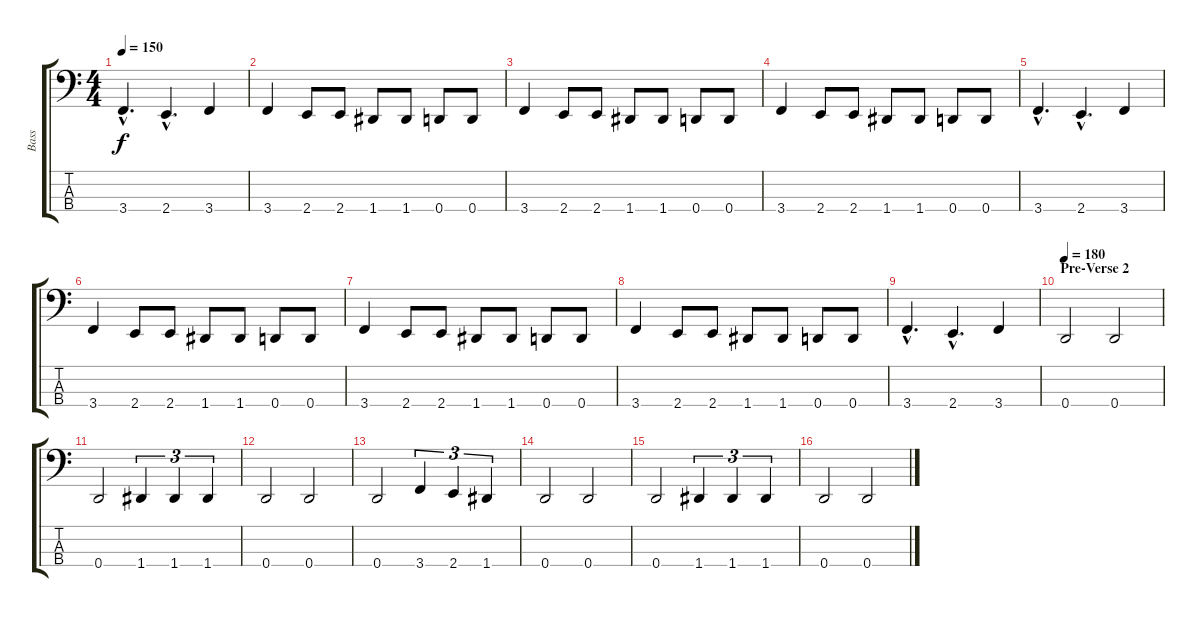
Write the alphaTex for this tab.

\track ("Bass" "Bass") {instrument electricbasspick}
\staff {score tabs}
\tuning (F2 C2 G1 D1) {hide}
\ts (4 4)
\tempo 150
\clef f4
\ks c
3.4{hac}.4{d dy f} 2.4{hac}.4{d} 3.4.4 |
3.4.4 2.4.8 2.4.8 1.4.8 1.4.8 0.4.8 0.4.8 |
3.4.4 2.4.8 2.4.8 1.4.8 1.4.8 0.4.8 0.4.8 |
3.4.4 2.4.8 2.4.8 1.4.8 1.4.8 0.4.8 0.4.8 |
3.4{hac}.4{d} 2.4{hac}.4{d} 3.4.4 |
3.4.4 2.4.8 2.4.8 1.4.8 1.4.8 0.4.8 0.4.8 |
3.4.4 2.4.8 2.4.8 1.4.8 1.4.8 0.4.8 0.4.8 |
3.4.4 2.4.8 2.4.8 1.4.8 1.4.8 0.4.8 0.4.8 |
3.4{hac}.4{d} 2.4{hac}.4{d} 3.4.4 |
\section ("" "Pre-Verse 2")
\tempo 180
0.4.2 0.4.2 |
0.4.2 1.4.4{tu (3 2)} 1.4.4{tu (3 2)} 1.4.4{tu (3 2)} |
0.4.2 0.4.2 |
0.4.2 3.4.4{tu (3 2)} 2.4.4{tu (3 2)} 1.4.4{tu (3 2)} |
0.4.2 0.4.2 |
0.4.2 1.4.4{tu (3 2)} 1.4.4{tu (3 2)} 1.4.4{tu (3 2)} |
0.4.2 0.4.2
